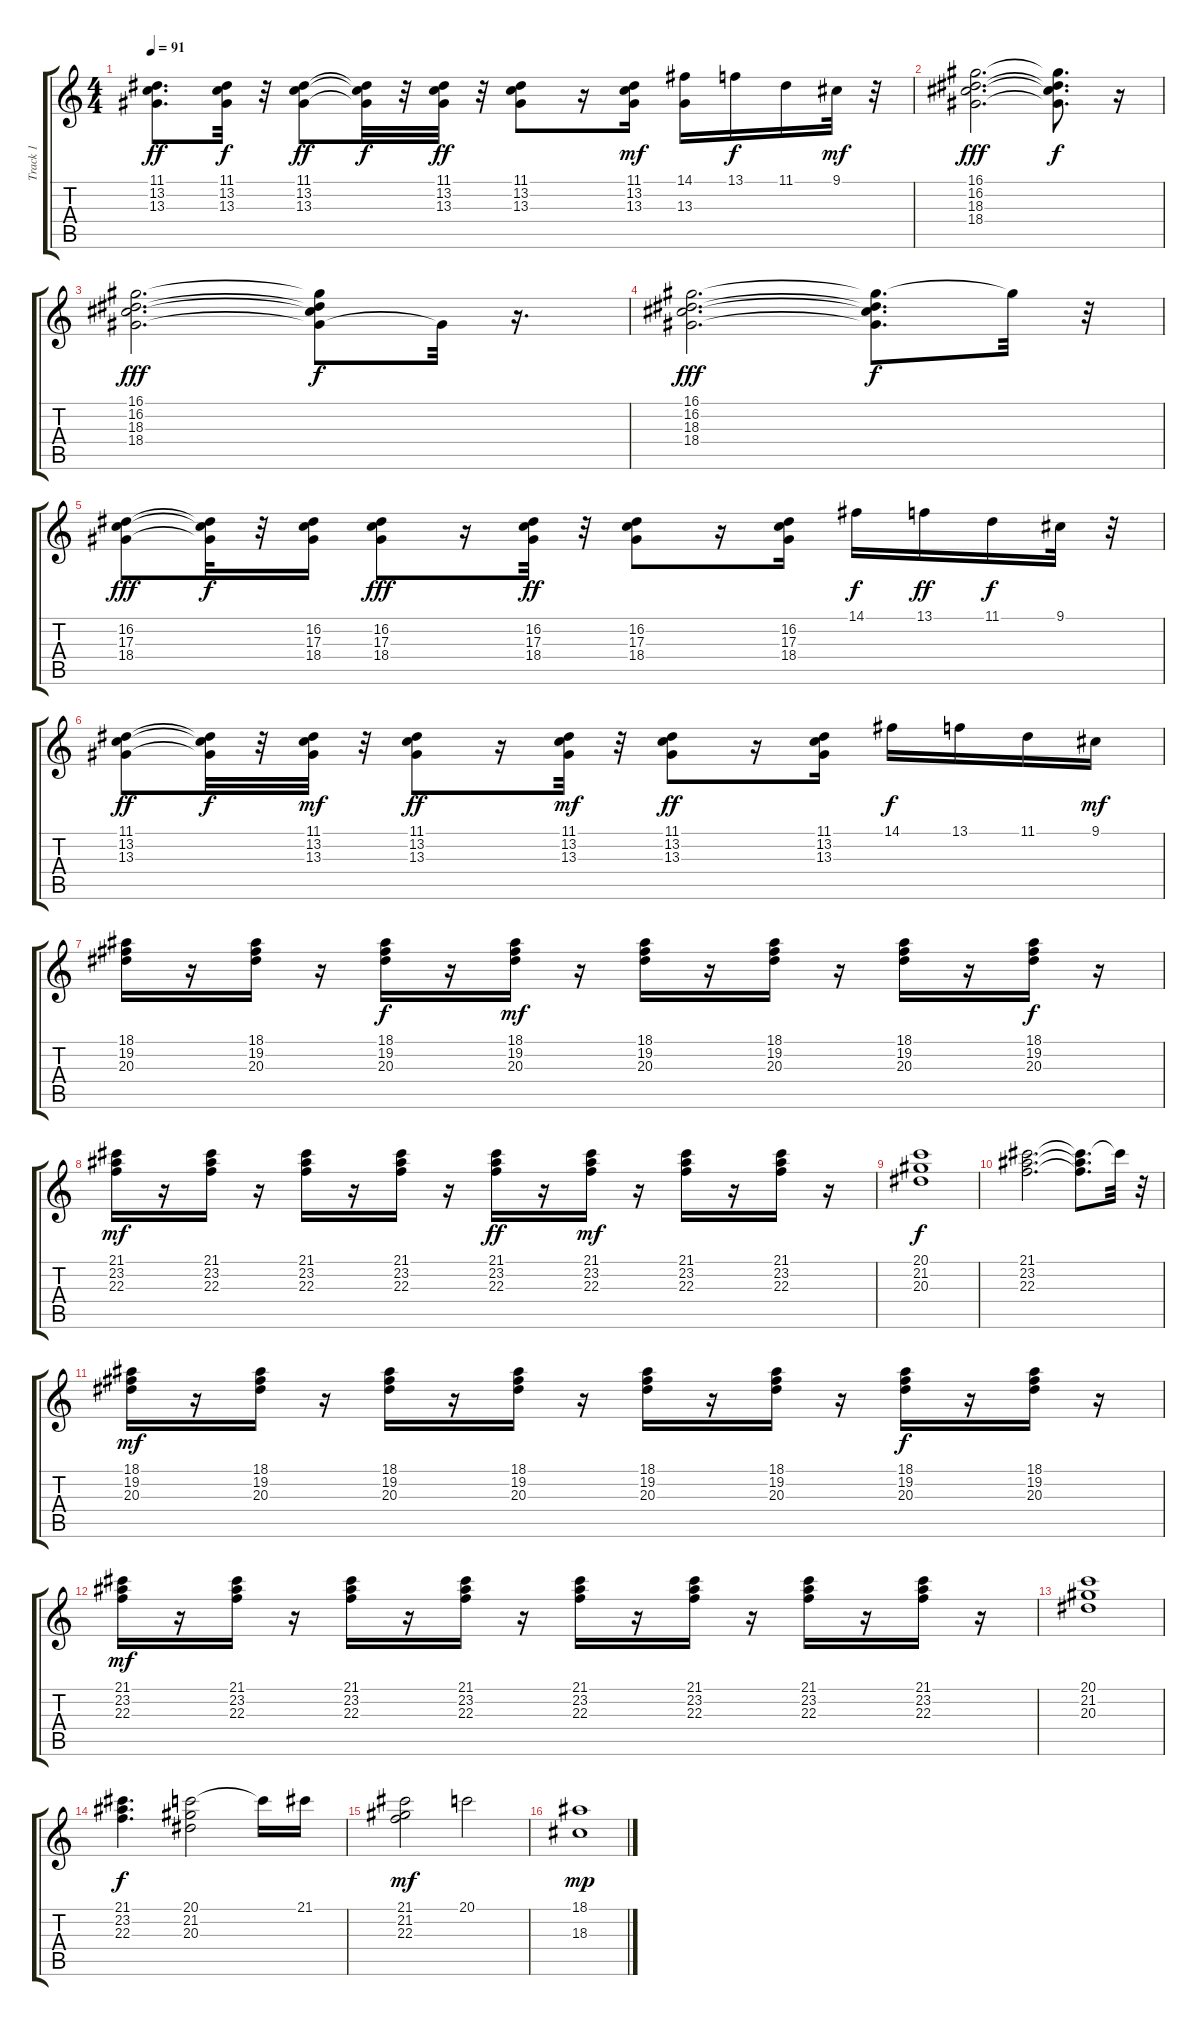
\track ("Track 1" "Track 1") {instrument drawbarorgan}
\staff {score tabs}
\tuning (E4 B3 G3 D3 A2 E2) {hide}
\ts (4 4)
\tempo 91
\clef g2
\ks c
(11.1 13.2 13.3).8{d dy ff} (11.1 13.2 13.3).32{dy f} r.32 (11.1 13.2 13.3).8{dy ff} (11.1{t} 13.2{t} 13.3{t}).32{dy f} r.32 (11.1 13.2 13.3).32{dy ff} r.32 (11.1 13.2 13.3).8 r.16 (11.1 13.2 13.3).16{dy mf} (14.1 13.3).16 13.1.16{dy f} 11.1.16 9.1.32{dy mf} r.32 |
(16.1 16.2 18.3 18.4).2{d dy fff} (16.1{t} 16.2{t} 18.3{t} 18.4{t}).8{d dy f} r.16 |
(16.1 16.2 18.3 18.4).2{d dy fff} (16.1{t} 16.2{t} 18.3{t} 18.4{t}).8{dy f} 18.4{t}.32 r.16{d} |
(16.1 16.2 18.3 18.4).2{d dy fff} (16.1{t} 16.2{t} 18.3{t} 18.4{t}).8{d dy f} 16.1{t}.32 r.32 |
(16.2 17.3 18.4).8{dy fff} (16.2{t} 17.3{t} 18.4{t}).32{dy f} r.32 (16.2 17.3 18.4).16 (16.2 17.3 18.4).8{dy fff} r.16 (16.2 17.3 18.4).32{dy ff} r.32 (16.2 17.3 18.4).8 r.16 (16.2 17.3 18.4).16 14.1.16{dy f} 13.1.16{dy ff} 11.1.16{dy f} 9.1.32 r.32 |
(11.1 13.2 13.3).8{dy ff} (11.1{t} 13.2{t} 13.3{t}).32{dy f} r.32 (11.1 13.2 13.3).32{dy mf} r.32 (11.1 13.2 13.3).8{dy ff} r.16 (11.1 13.2 13.3).32{dy mf} r.32 (11.1 13.2 13.3).8{dy ff} r.16 (11.1 13.2 13.3).16 14.1.16{dy f} 13.1.16 11.1.16 9.1.16{dy mf} |
(18.1 19.2 20.3).16 r.16 (18.1 19.2 20.3).16 r.16 (18.1 19.2 20.3).16{dy f} r.16 (18.1 19.2 20.3).16{dy mf} r.16 (18.1 19.2 20.3).16 r.16 (18.1 19.2 20.3).16 r.16 (18.1 19.2 20.3).16 r.16 (18.1 19.2 20.3).16{dy f} r.16 |
(21.1 23.2 22.3).16{dy mf} r.16 (21.1 23.2 22.3).16 r.16 (21.1 23.2 22.3).16 r.16 (21.1 23.2 22.3).16 r.16 (21.1 23.2 22.3).16{dy ff} r.16 (21.1 23.2 22.3).16{dy mf} r.16 (21.1 23.2 22.3).16 r.16 (21.1 23.2 22.3).16 r.16 |
(20.1 21.2 20.3).1{dy f} |
(21.1 23.2 22.3).2{d} (21.1{t} 23.2{t} 22.3{t}).8{d} 21.1{t}.32 r.32 |
(18.1 19.2 20.3).16{dy mf} r.16 (18.1 19.2 20.3).16 r.16 (18.1 19.2 20.3).16 r.16 (18.1 19.2 20.3).16 r.16 (18.1 19.2 20.3).16 r.16 (18.1 19.2 20.3).16 r.16 (18.1 19.2 20.3).16{dy f} r.16 (18.1 19.2 20.3).16 r.16 |
(21.1 23.2 22.3).16{dy mf} r.16 (21.1 23.2 22.3).16 r.16 (21.1 23.2 22.3).16 r.16 (21.1 23.2 22.3).16 r.16 (21.1 23.2 22.3).16 r.16 (21.1 23.2 22.3).16 r.16 (21.1 23.2 22.3).16 r.16 (21.1 23.2 22.3).16 r.16 |
(20.1 21.2 20.3).1 |
(21.1 23.2 22.3).4{d dy f} (20.1 21.2 20.3).2 20.1{t}.16 21.1.16 |
(21.1 21.2 22.3).2{dy mf} 20.1.2 |
(18.1 18.3).1{dy mp}
